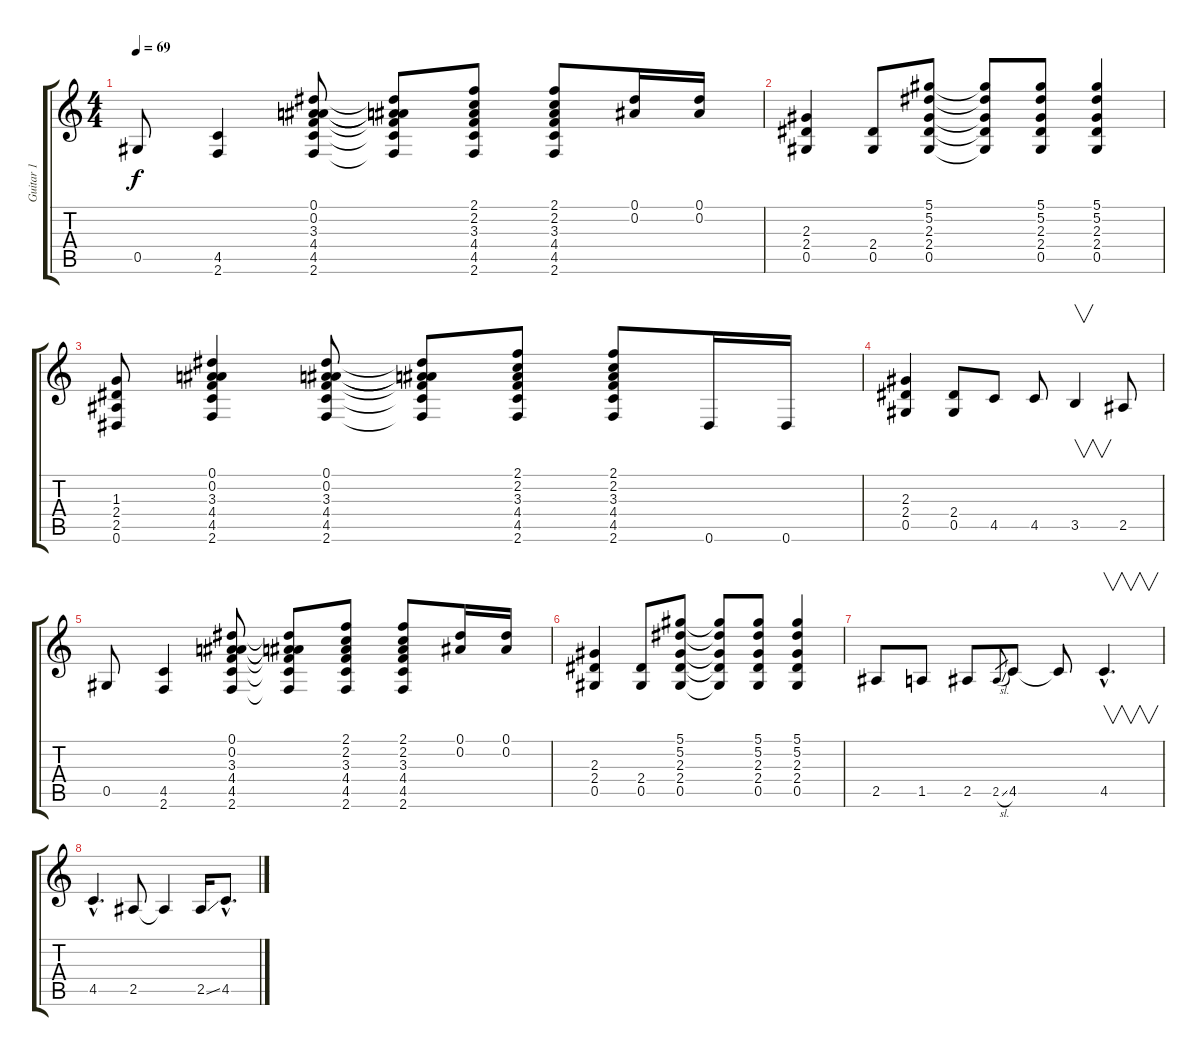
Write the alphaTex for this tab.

\track ("Guitar 1" "Guitar 1") {instrument acousticguitarsteel}
\staff {score tabs}
\tuning (Eb4 Bb3 Gb3 Db3 Ab2 Eb2) {hide}
\ts (4 4)
\tempo 69
\clef g2
\ks c
0.5.8{dy f} (4.5 2.6).4 (0.1 0.2 3.3 4.4 4.5 2.6).8 (0.1{t} 0.2{t} 3.3{t} 4.4{t} 4.5{t} 2.6{t}).8 (2.1 2.2 3.3 4.4 4.5 2.6).8 (2.1 2.2 3.3 4.4 4.5 2.6).8 (0.1 0.2).16 (0.1 0.2).16 |
(2.3 2.4 0.5).4 (2.4 0.5).8 (5.1 5.2 2.3 2.4 0.5).8 (5.1{t} 5.2{t} 2.3{t} 2.4{t} 0.5{t}).8 (5.1 5.2 2.3 2.4 0.5).8 (5.1 5.2 2.3 2.4 0.5).4 |
(1.3 2.4 2.5 0.6).8 (0.1 0.2 3.3 4.4 4.5 2.6).4 (0.1 0.2 3.3 4.4 4.5 2.6).8 (0.1{t} 0.2{t} 3.3{t} 4.4{t} 4.5{t} 2.6{t}).8 (2.1 2.2 3.3 4.4 4.5 2.6).8 (2.1 2.2 3.3 4.4 4.5 2.6).8 0.6.16 0.6.16 |
(2.3 2.4 0.5).4 (2.4 0.5).8 4.5.8 4.5.8 3.5.4{v} 2.5.8 |
0.5.8 (4.5 2.6).4 (0.1 0.2 3.3 4.4 4.5 2.6).8 (0.1{t} 0.2{t} 3.3{t} 4.4{t} 4.5{t} 2.6{t}).8 (2.1 2.2 3.3 4.4 4.5 2.6).8 (2.1 2.2 3.3 4.4 4.5 2.6).8 (0.1 0.2).16 (0.1 0.2).16 |
(2.3 2.4 0.5).4 (2.4 0.5).8 (5.1 5.2 2.3 2.4 0.5).8 (5.1{t} 5.2{t} 2.3{t} 2.4{t} 0.5{t}).8 (5.1 5.2 2.3 2.4 0.5).8 (5.1 5.2 2.3 2.4 0.5).4 |
2.5.8 1.5.8 2.5.8 2.5{sl}.8{gr} 4.5.8 4.5{t}.8 4.5{hac}.4{v d} |
4.5{hac}.4{d} 2.5.8 2.5{t}.4 2.5{ss}.16 4.5{hac}.8{d}
